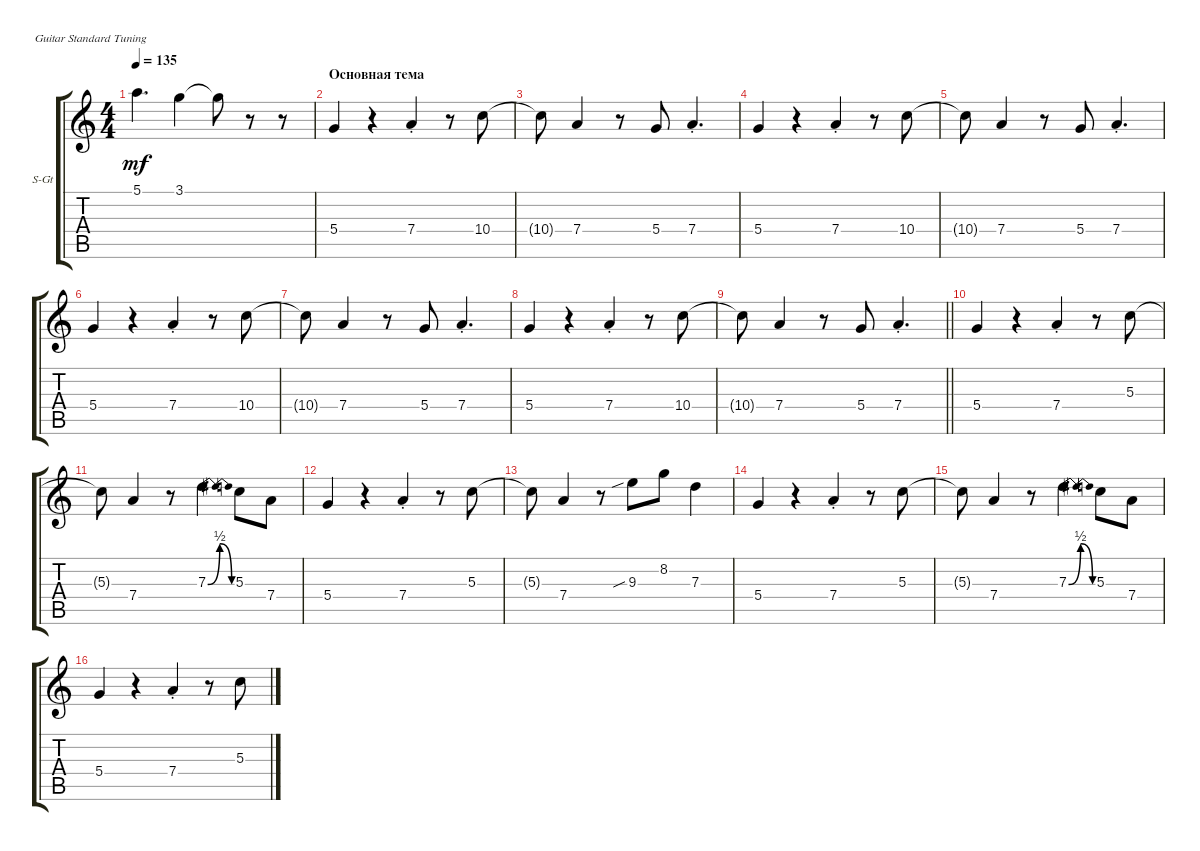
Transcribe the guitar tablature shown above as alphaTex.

\defaultSystemsLayout 4
\bracketExtendMode groupsimilarinstruments
\firstSystemTrackNameOrientation horizontal
\otherSystemsTrackNameOrientation horizontal
\track ("Акустика - правое УХО" "S-Gt") {instrument acousticguitarsteel}
\staff {score tabs}
\tuning (E4 B3 G3 D3 A2 E2)
\ts (4 4)
\tempo 135
\clef g2
\ks aminor
5.1{t}.4{d dy mf} 3.1.4 3.1{t}.8 r.8 r.8 |
\section ("" "Основная тема")
5.4.4 r.4 7.4{st}.4 r.8 10.4.8 |
10.4{t}.8 7.4.4 r.8 5.4.8 7.4{st}.4{d} |
5.4.4 r.4 7.4{st}.4 r.8 10.4.8 |
10.4{t}.8 7.4.4 r.8 5.4.8 7.4{st}.4{d} |
5.4.4 r.4 7.4{st}.4 r.8 10.4.8 |
10.4{t}.8 7.4.4 r.8 5.4.8 7.4{st}.4{d} |
5.4.4 r.4 7.4{st}.4 r.8 10.4.8 |
\barLineRight lightlight
10.4{t}.8 7.4.4 r.8 5.4.8 7.4{st}.4{d} |
5.4.4 r.4 7.4{st}.4 r.8 5.3.8 |
5.3{t}.8 7.4.4 r.8 7.3{be (bendrelease 0 0 15.6 2 20.4 2 30 0)}.4 5.3.8 7.4.8 |
5.4.4 r.4 7.4{st}.4 r.8 5.3.8 |
5.3{t}.8 7.4.4 r.8 9.3{sib}.8 8.2.8 7.3.4 |
5.4.4 r.4 7.4{st}.4 r.8 5.3.8 |
5.3{t}.8 7.4.4 r.8 7.3{be (bendrelease 0 0 15.6 2 20.4 2 30 0)}.4 5.3.8 7.4.8 |
5.4.4 r.4 7.4{st}.4 r.8 5.3.8
